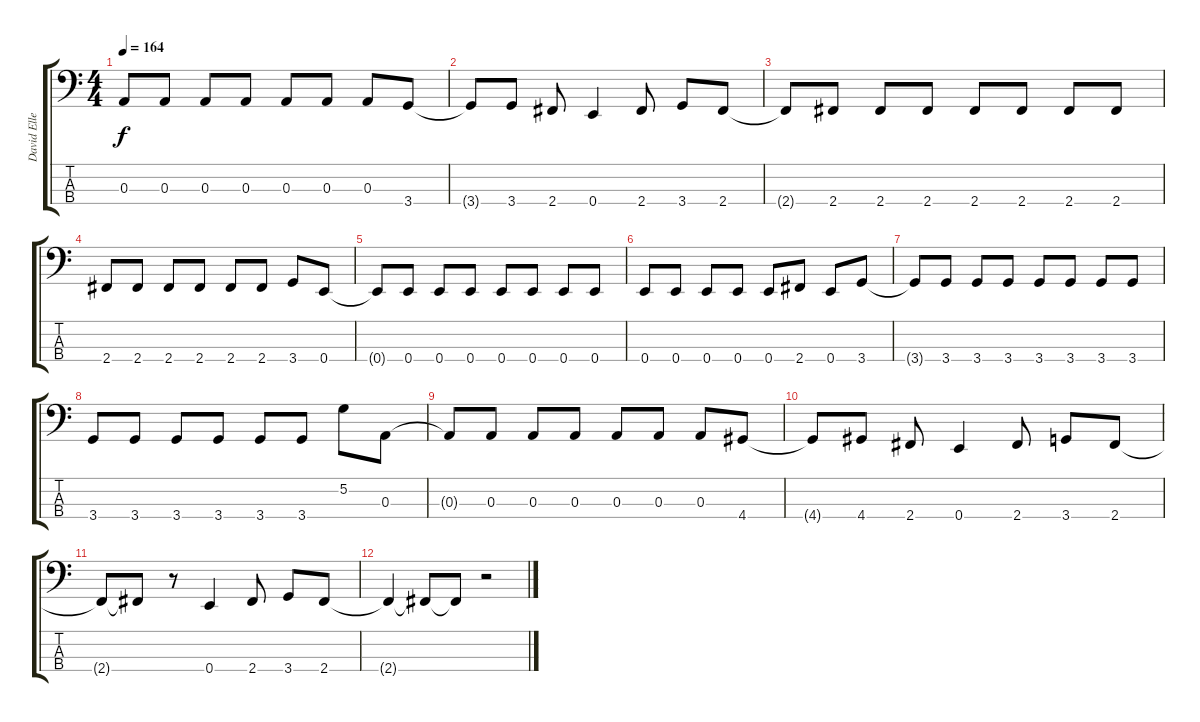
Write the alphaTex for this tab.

\track ("David Ellefson" "David Elle") {instrument electricbasspick}
\staff {score tabs}
\tuning (G2 D2 A1 E1) {hide}
\ts (4 4)
\tempo 164
\clef f4
\ks c
0.3{t}.8{dy f} 0.3.8 0.3.8 0.3.8 0.3.8 0.3.8 0.3.8 3.4.8 |
3.4{t}.8 3.4.8 2.4.8 0.4.4 2.4.8 3.4.8 2.4.8 |
2.4{t}.8 2.4.8 2.4.8 2.4.8 2.4.8 2.4.8 2.4.8 2.4.8 |
2.4.8 2.4.8 2.4.8 2.4.8 2.4.8 2.4.8 3.4.8 0.4.8 |
0.4{t}.8 0.4.8 0.4.8 0.4.8 0.4.8 0.4.8 0.4.8 0.4.8 |
0.4.8 0.4.8 0.4.8 0.4.8 0.4.8 2.4.8 0.4.8 3.4.8 |
3.4{t}.8 3.4.8 3.4.8 3.4.8 3.4.8 3.4.8 3.4.8 3.4.8 |
3.4.8 3.4.8 3.4.8 3.4.8 3.4.8 3.4.8 5.2.8 0.3.8 |
0.3{t}.8 0.3.8 0.3.8 0.3.8 0.3.8 0.3.8 0.3.8 4.4.8 |
4.4{t}.8 4.4.8 2.4.8 0.4.4 2.4.8 3.4.8 2.4.8 |
2.4{t}.8 2.4{t}.8 r.8 0.4.4 2.4.8 3.4.8 2.4.8 |
2.4{t}.4 2.4{t}.8 2.4{t}.8 r.2
